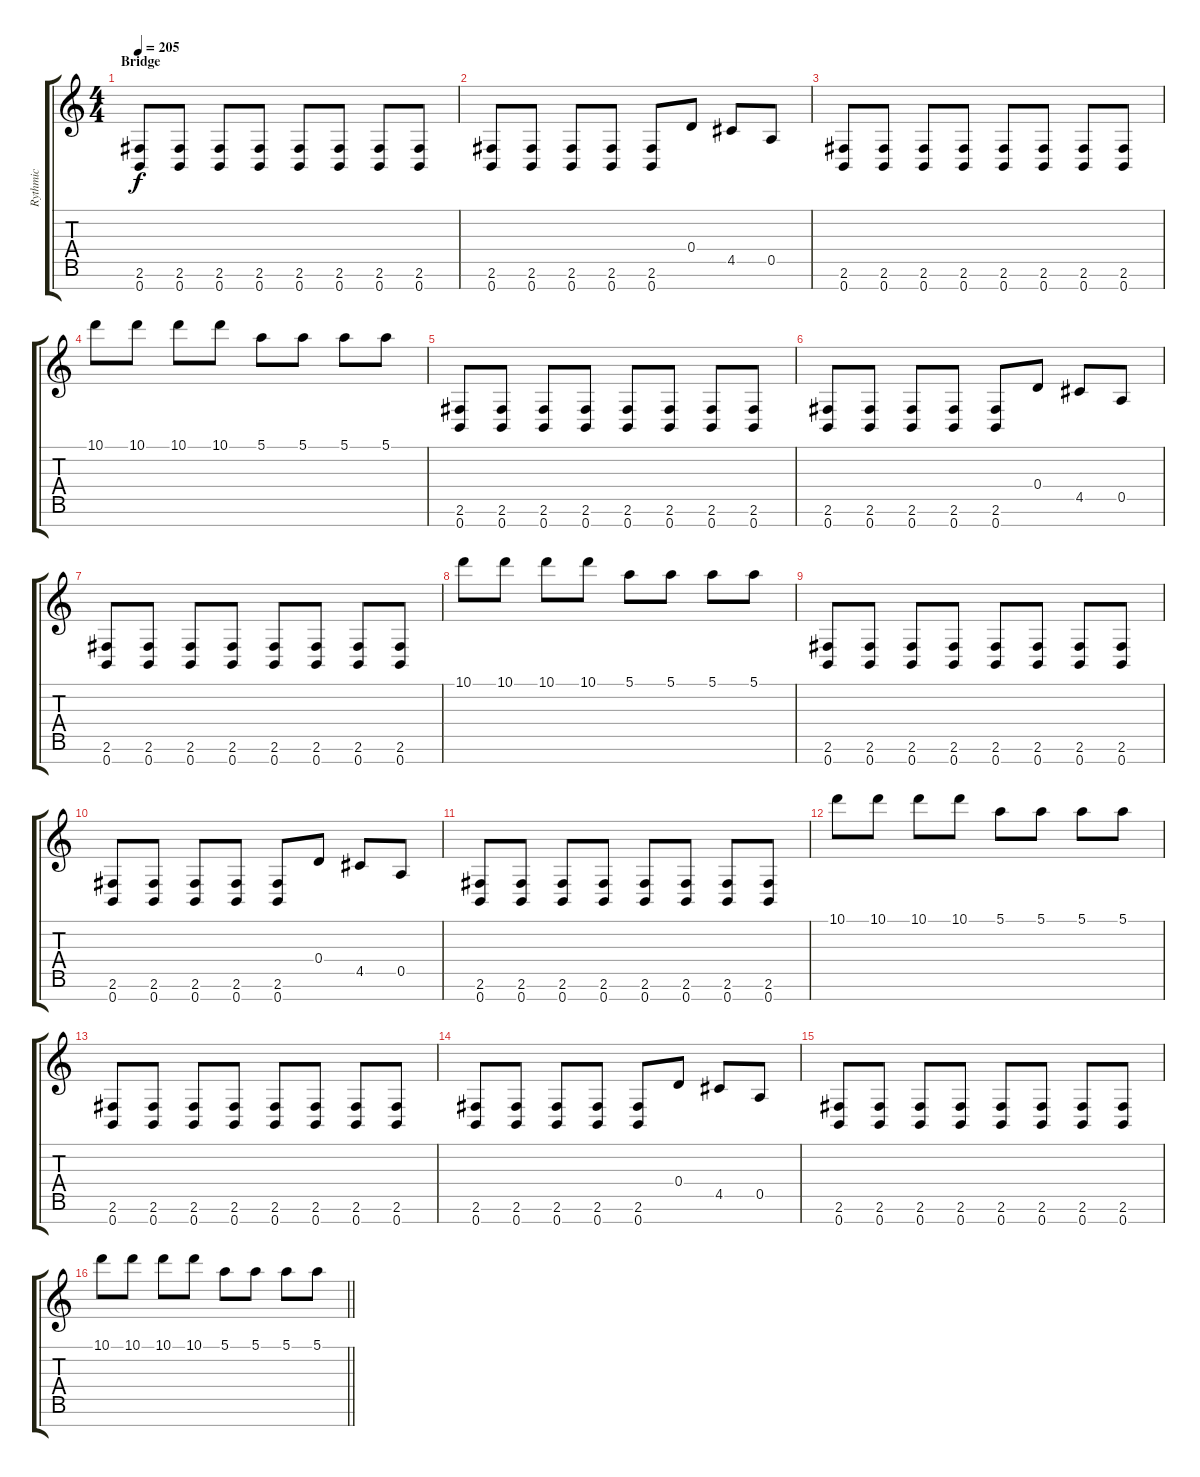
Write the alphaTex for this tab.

\track ("Rythmic" "Rythmic") {instrument overdrivenguitar}
\staff {score tabs}
\tuning (E4 B3 G3 D3 A2 E2 B1) {hide}
\ts (4 4)
\section ("" "Bridge")
\tempo 205
\clef g2
\ks c
(2.6 0.7).8{dy f} (2.6 0.7).8 (2.6 0.7).8 (2.6 0.7).8 (2.6 0.7).8 (2.6 0.7).8 (2.6 0.7).8 (2.6 0.7).8 |
(2.6 0.7).8 (2.6 0.7).8 (2.6 0.7).8 (2.6 0.7).8 (2.6 0.7).8 0.4.8 4.5.8 0.5.8 |
(2.6 0.7).8 (2.6 0.7).8 (2.6 0.7).8 (2.6 0.7).8 (2.6 0.7).8 (2.6 0.7).8 (2.6 0.7).8 (2.6 0.7).8 |
10.1.8 10.1.8 10.1.8 10.1.8 5.1.8 5.1.8 5.1.8 5.1.8 |
(2.6 0.7).8 (2.6 0.7).8 (2.6 0.7).8 (2.6 0.7).8 (2.6 0.7).8 (2.6 0.7).8 (2.6 0.7).8 (2.6 0.7).8 |
(2.6 0.7).8 (2.6 0.7).8 (2.6 0.7).8 (2.6 0.7).8 (2.6 0.7).8 0.4.8 4.5.8 0.5.8 |
(2.6 0.7).8 (2.6 0.7).8 (2.6 0.7).8 (2.6 0.7).8 (2.6 0.7).8 (2.6 0.7).8 (2.6 0.7).8 (2.6 0.7).8 |
10.1.8 10.1.8 10.1.8 10.1.8 5.1.8 5.1.8 5.1.8 5.1.8 |
(2.6 0.7).8 (2.6 0.7).8 (2.6 0.7).8 (2.6 0.7).8 (2.6 0.7).8 (2.6 0.7).8 (2.6 0.7).8 (2.6 0.7).8 |
(2.6 0.7).8 (2.6 0.7).8 (2.6 0.7).8 (2.6 0.7).8 (2.6 0.7).8 0.4.8 4.5.8 0.5.8 |
(2.6 0.7).8 (2.6 0.7).8 (2.6 0.7).8 (2.6 0.7).8 (2.6 0.7).8 (2.6 0.7).8 (2.6 0.7).8 (2.6 0.7).8 |
10.1.8 10.1.8 10.1.8 10.1.8 5.1.8 5.1.8 5.1.8 5.1.8 |
(2.6 0.7).8 (2.6 0.7).8 (2.6 0.7).8 (2.6 0.7).8 (2.6 0.7).8 (2.6 0.7).8 (2.6 0.7).8 (2.6 0.7).8 |
(2.6 0.7).8 (2.6 0.7).8 (2.6 0.7).8 (2.6 0.7).8 (2.6 0.7).8 0.4.8 4.5.8 0.5.8 |
(2.6 0.7).8 (2.6 0.7).8 (2.6 0.7).8 (2.6 0.7).8 (2.6 0.7).8 (2.6 0.7).8 (2.6 0.7).8 (2.6 0.7).8 |
\barLineRight lightlight
10.1.8 10.1.8 10.1.8 10.1.8 5.1.8 5.1.8 5.1.8 5.1.8
